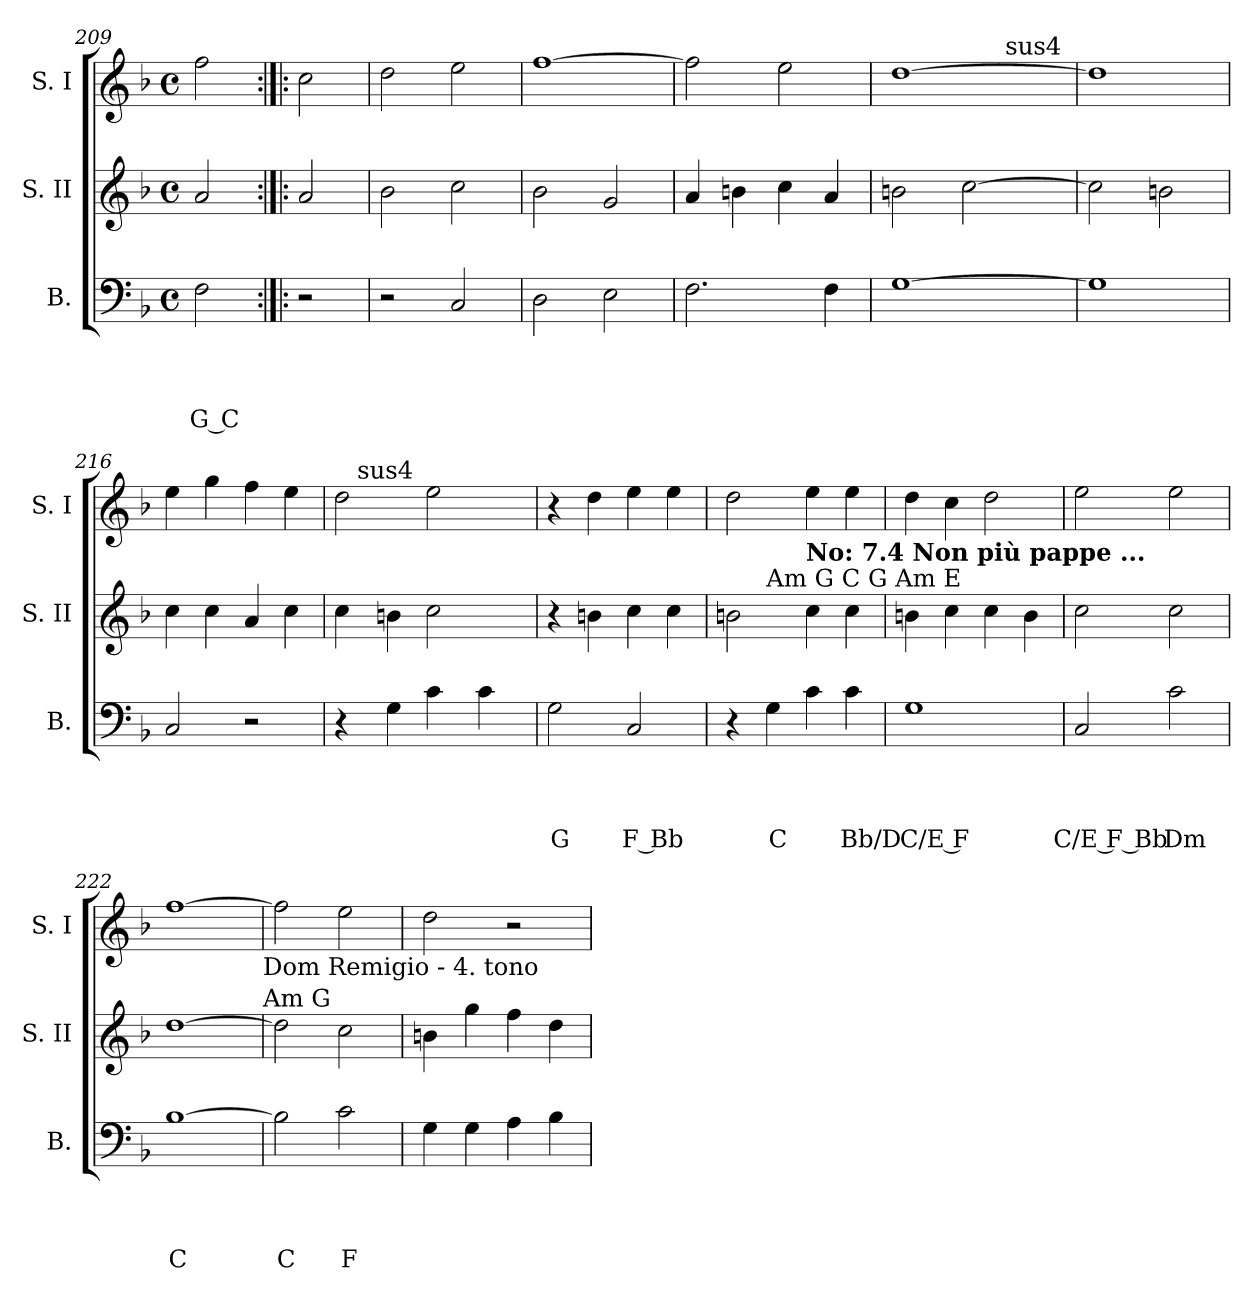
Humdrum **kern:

**kern	**text	**text	**text	**text	**kern	**kern
*part3	*part3	*part3	*part3	*part3	*part2	*part1
*staff3	*staff3	*staff3	*staff3	*staff3	*staff2	*staff1
*I"B.	*	*	*	*	*I"S. II	*I"S. I
*I'B.	*	*	*	*	*I'S. II	*I'S. I
*clefF4	*	*	*	*	*clefG2	*clefG2
*ITrd-3c-5	*	*	*	*	*ITrd-3c-5	*
*k[b-e-]	*	*	*	*	*k[b-e-]	*k[b-]
*B-:	*	*	*	*	*B-:	*F:
*M4/4	*	*	*	*	*M4/4	*M4/4
*met(c)	*	*	*	*	*met(c)	*met(c)
=209	=209	=209	=209	=209	=209	=209
!	!	!	!	!LO:LY:b	!	!
2B-\	.	.	.	G C	2dd/	2ff\
=210:|!|:	=210:|!|:	=210:|!|:	=210:|!|:	=210:|!|:	=210:|!|:	=210:|!|:
2r	.	.	.	.	2dd/	2cc\
!!LO:LB:g=z
=211	=211	=211	=211	=211	=211	=211
2r	.	.	.	.	2ee-\	2dd\
2F/	.	.	.	.	2ff\	2ee\
=212	=212	=212	=212	=212	=212	=212
2G\	.	.	.	.	2ee-\	[>1ff
2A\	.	.	.	.	2cc/	.
=213	=213	=213	=213	=213	=213	=213
2.B-\	.	.	.	.	4dd/	2ff\]
.	.	.	.	.	4een\	.
.	.	.	.	.	4ff\	2ee\
4B-\	.	.	.	.	4dd/	.
=214	=214	=214	=214	=214	=214	=214
*	*	*	*	*	*	*^
[>1c	.	.	.	.	2een\	[>1dd	2ryy
.	.	.	.	.	[>2ff\	.	8ryy
.	.	.	.	.	.	.	32ryy
!	!	!	!	!	!	!	!LO:TX:a:t=sus4
.	.	.	.	.	.	.	4ryy
.	.	.	.	.	.	.	16.ryy
*	*	*	*	*	*	*v	*v
=215	=215	=215	=215	=215	=215	=215
1c]	.	.	.	.	2ff\]	1dd]
.	.	.	.	.	2een\	.
=216	=216	=216	=216	=216	=216	=216
2F/	.	.	.	.	4ff\	4ee\
.	.	.	.	.	4ff\	4gg\
2r	.	.	.	.	4dd/	4ff\
.	.	.	.	.	4ff\	4ee\
=217	=217	=217	=217	=217	=217	=217
*	*	*	*	*	*	*^
4r	.	.	.	.	4ff\	2dd\	16.ryy
!	!	!	!	!	!	!	!LO:TX:a:t=sus4
.	.	.	.	.	.	.	2ryy
4c\	.	.	.	.	4een\	.	.
4f\	.	.	.	.	2ff\	2ee\	.
.	.	.	.	.	.	.	4ryy
4f\	.	.	.	.	.	.	.
.	.	.	.	.	.	.	8ryy
.	.	.	.	.	.	.	32ryy
!!LO:PB:g=z
=218	=218	=218	=218	=218	=218	=218	=218
!	!	!	!	!LO:LY:b	!	!	!
*	*	*	*	*	*	*v	*v
2c\	.	.	.	G	4r	4r
.	.	.	.	.	4een\	4dd\
!	!	!	!	!LO:LY:b	!	!
2F/	.	.	.	F Bb	4ff\	4ee\
.	.	.	.	.	4ff\	4ee\
=219	=219	=219	=219	=219	=219	=219
*	*	*	*	*	*^	*
4r	.	.	.	.	2een\	4ryy	2dd\
!	!	!	!	!	!	!LO:TX:a:t=Am G   C   G Am E	!
!	!	!	!	!LO:LY:b	!	!	!
4c\	.	.	.	C	.	2.ryy	.
!	!	!	!	!	!	!	!LO:TX:b:B:t=No&colon; 7.4 Non più pappe ...
4f\	.	.	.	.	4ff\	.	4ee\
!	!	!	!	!LO:LY:b:rj	!	!	!
4f\	.	.	.	Bb/D	4ff\	.	4ee\
=220	=220	=220	=220	=220	=220	=220	=220
!	!	!	!	!LO:LY:b	!	!	!
*	*	*	*	*	*v	*v	*
1c	.	.	.	C/E F	4een\	4dd\
.	.	.	.	.	4ff\	4cc\
.	.	.	.	.	4ff\	2dd\
.	.	.	.	.	4ee\	.
=221	=221	=221	=221	=221	=221	=221
!	!	!	!	!LO:LY:b	!	!
2F/	.	.	.	C/E F Bb	2ff\	2ee\
!	!	!	!	!LO:LY:b	!	!
2f\	.	.	.	Dm	2ff\	2ee\
=222	=222	=222	=222	=222	=222	=222
!	!	!	!	!LO:LY:b:rj	!	!
[>1e-	.	.	.	C	[>1gg	[>1ff
!	!	!	!	!	!	!LO:TX:b:t=Dom Remigio - 4. tono
!	!	!	!	!	!LO:TX:a:t=Am G	!
=223	=223	=223	=223	=223	=223	=223
!	!	!	!	!LO:LY:b:rj	!	!
2e-\]	.	.	.	C	2gg\]	2ff\]
!	!	!	!	!LO:LY:b	!	!
2f\	.	.	.	F	2ff\	2ee\
!!LO:LB:g=z
=224	=224	=224	=224	=224	=224	=224
4c\	.	.	.	.	4een\	2dd\
4c\	.	.	.	.	4ccc\	.
4d\	.	.	.	.	4bb-\	2r
4e-\	.	.	.	.	4gg\	.
=	=	=	=	=	=	=
*-	*-	*-	*-	*-	*-	*-
